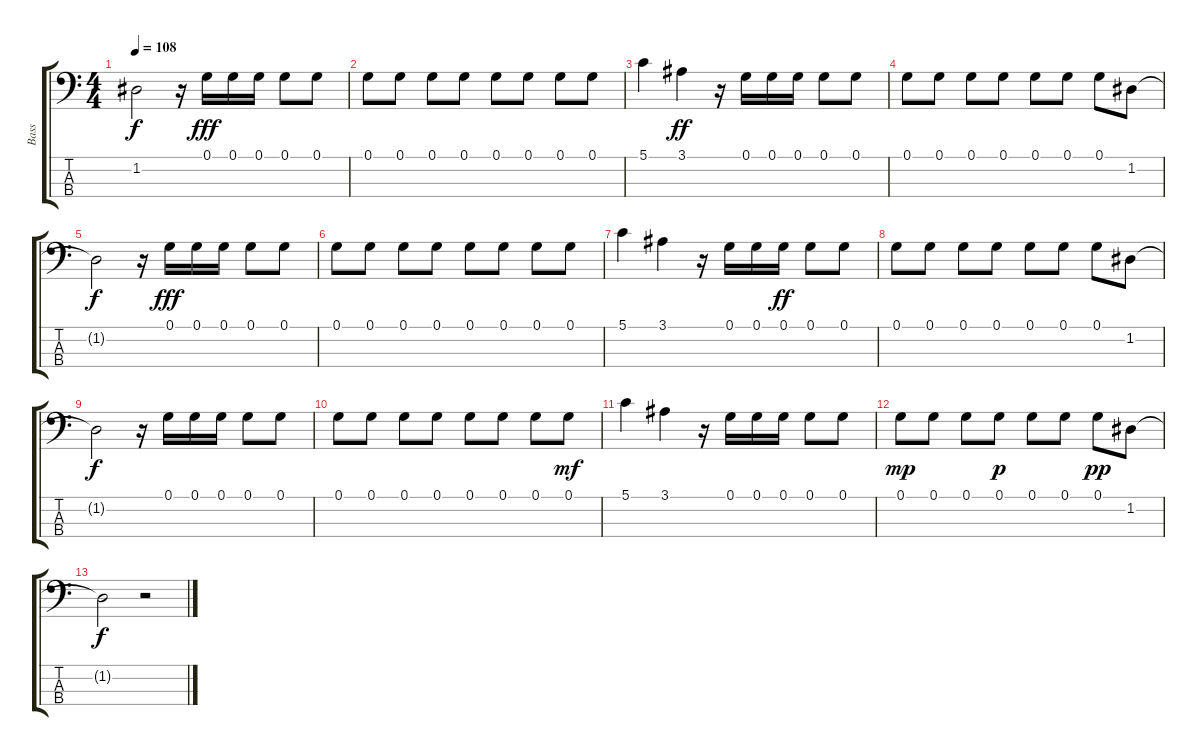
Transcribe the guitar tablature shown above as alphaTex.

\track ("Bass" "Bass") {instrument electricbassfinger}
\staff {score tabs}
\tuning (G2 D2 A1 E1) {hide}
\ts (4 4)
\tempo 108
\clef f4
\ks c
1.2{t}.2{dy f} r.16 0.1.16{dy fff} 0.1.16 0.1.16 0.1.8 0.1.8 |
0.1.8 0.1.8 0.1.8 0.1.8 0.1.8 0.1.8 0.1.8 0.1.8 |
5.1.4 3.1.4{dy ff} r.16 0.1.16 0.1.16 0.1.16 0.1.8 0.1.8 |
0.1.8 0.1.8 0.1.8 0.1.8 0.1.8 0.1.8 0.1.8 1.2.8 |
1.2{t}.2{dy f} r.16 0.1.16{dy fff} 0.1.16 0.1.16 0.1.8 0.1.8 |
0.1.8 0.1.8 0.1.8 0.1.8 0.1.8 0.1.8 0.1.8 0.1.8 |
5.1.4 3.1.4 r.16 0.1.16 0.1.16 0.1.16{dy ff} 0.1.8 0.1.8 |
0.1.8 0.1.8 0.1.8 0.1.8 0.1.8 0.1.8 0.1.8 1.2.8 |
1.2{t}.2{dy f} r.16 0.1.16 0.1.16 0.1.16 0.1.8 0.1.8 |
0.1.8 0.1.8 0.1.8 0.1.8 0.1.8 0.1.8 0.1.8 0.1.8{dy mf} |
5.1.4 3.1.4 r.16 0.1.16 0.1.16 0.1.16 0.1.8 0.1.8 |
0.1.8{dy mp} 0.1.8 0.1.8 0.1.8{dy p} 0.1.8 0.1.8 0.1.8{dy pp} 1.2.8 |
1.2{t}.2{dy f} r.2
